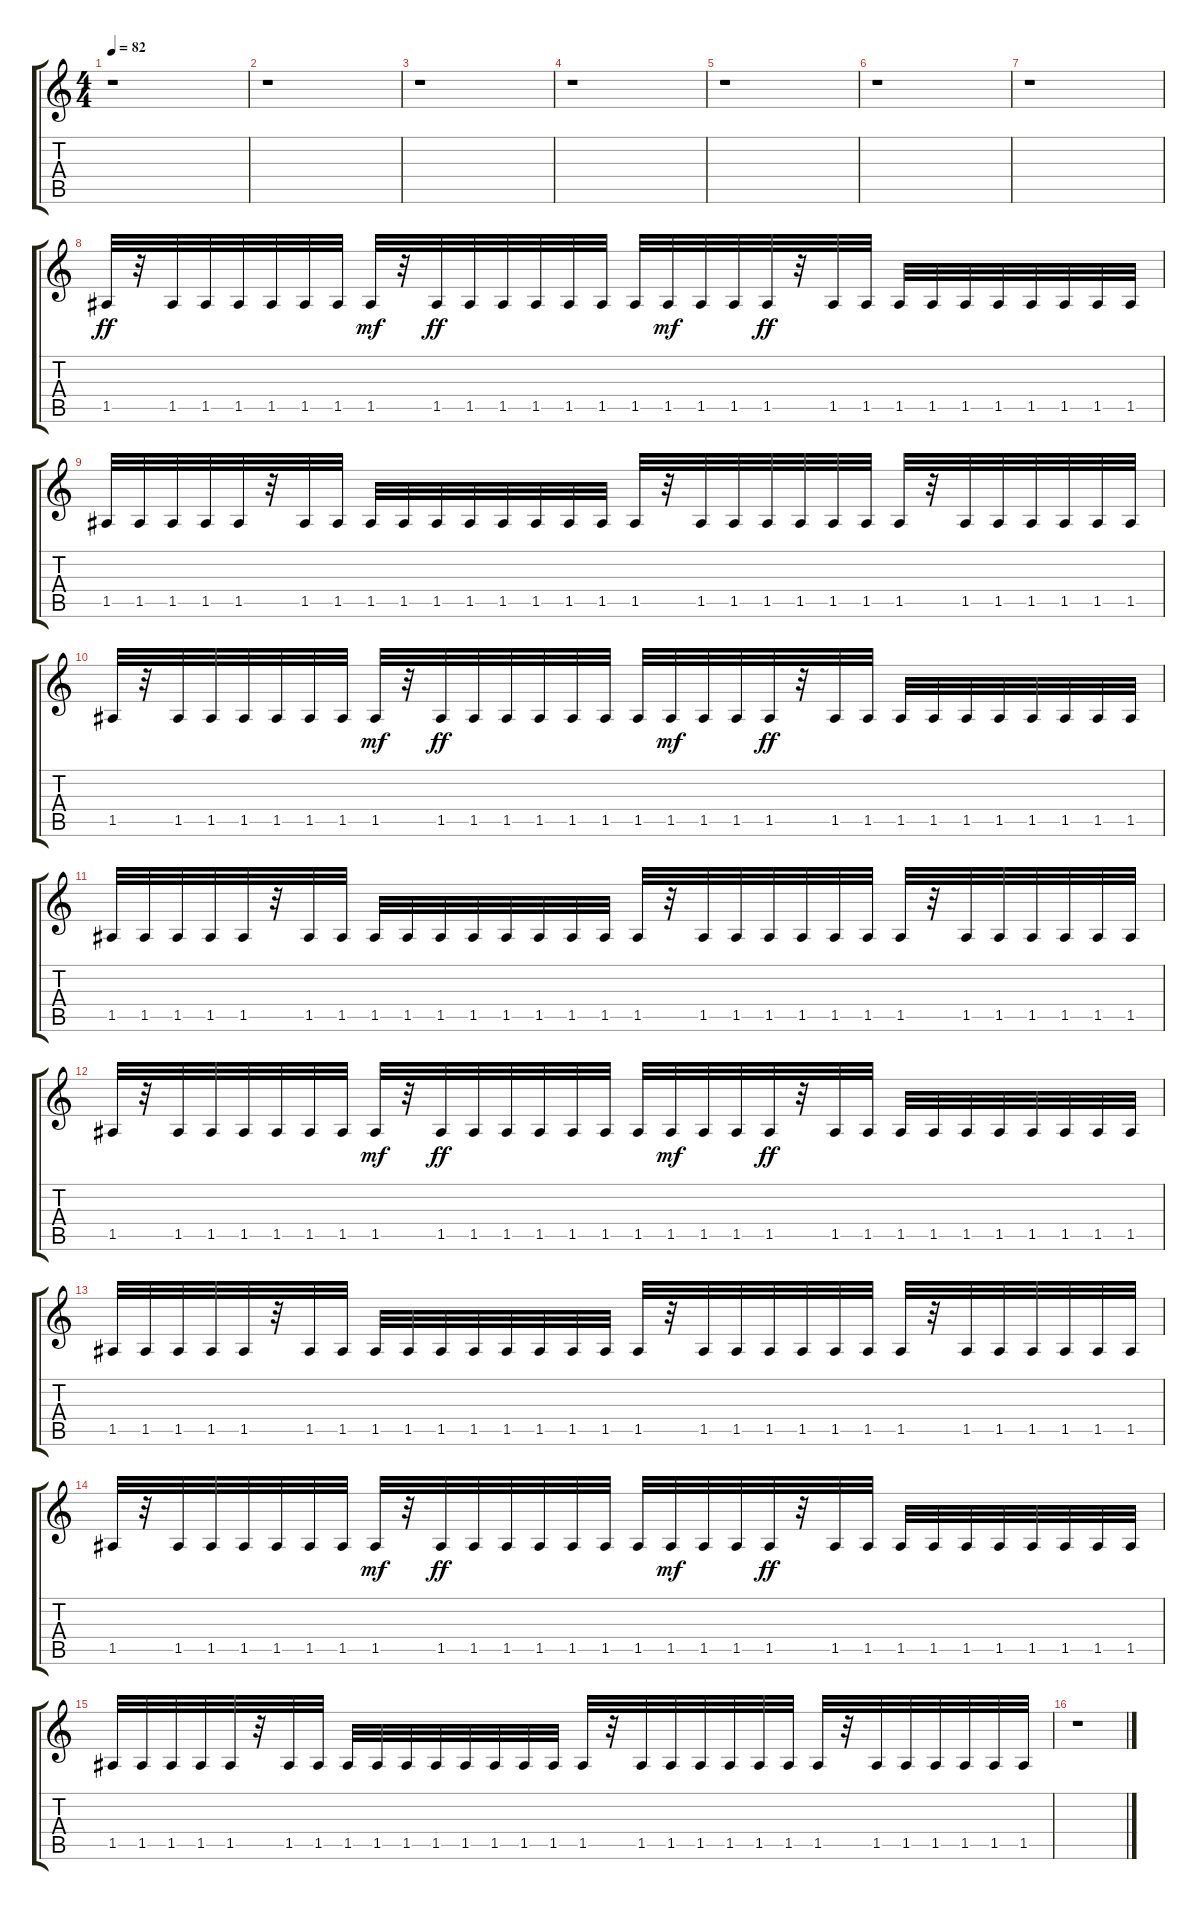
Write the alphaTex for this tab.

\track "" {instrument acousticguitarnylon}
\staff {score tabs}
\tuning (E4 B3 G3 D3 A2 E2) {hide}
\ts (4 4)
\tempo 82
\clef g2
\ks c
r.1{dy ff instrument acousticguitarnylon} |
r.1 |
r.1 |
r.1 |
r.1 |
r.1 |
r.1 |
1.5.32 r.32 1.5.32 1.5.32 1.5.32 1.5.32 1.5.32 1.5.32 1.5.32{dy mf} r.32 1.5.32{dy ff} 1.5.32 1.5.32 1.5.32 1.5.32 1.5.32 1.5.32 1.5.32{dy mf} 1.5.32 1.5.32 1.5.32{dy ff} r.32 1.5.32 1.5.32 1.5.32 1.5.32 1.5.32 1.5.32 1.5.32 1.5.32 1.5.32 1.5.32 |
1.5.32 1.5.32 1.5.32 1.5.32 1.5.32 r.32 1.5.32 1.5.32 1.5.32 1.5.32 1.5.32 1.5.32 1.5.32 1.5.32 1.5.32 1.5.32 1.5.32 r.32 1.5.32 1.5.32 1.5.32 1.5.32 1.5.32 1.5.32 1.5.32 r.32 1.5.32 1.5.32 1.5.32 1.5.32 1.5.32 1.5.32 |
1.5.32 r.32 1.5.32 1.5.32 1.5.32 1.5.32 1.5.32 1.5.32 1.5.32{dy mf} r.32 1.5.32{dy ff} 1.5.32 1.5.32 1.5.32 1.5.32 1.5.32 1.5.32 1.5.32{dy mf} 1.5.32 1.5.32 1.5.32{dy ff} r.32 1.5.32 1.5.32 1.5.32 1.5.32 1.5.32 1.5.32 1.5.32 1.5.32 1.5.32 1.5.32 |
1.5.32 1.5.32 1.5.32 1.5.32 1.5.32 r.32 1.5.32 1.5.32 1.5.32 1.5.32 1.5.32 1.5.32 1.5.32 1.5.32 1.5.32 1.5.32 1.5.32 r.32 1.5.32 1.5.32 1.5.32 1.5.32 1.5.32 1.5.32 1.5.32 r.32 1.5.32 1.5.32 1.5.32 1.5.32 1.5.32 1.5.32 |
1.5.32 r.32 1.5.32 1.5.32 1.5.32 1.5.32 1.5.32 1.5.32 1.5.32{dy mf} r.32 1.5.32{dy ff} 1.5.32 1.5.32 1.5.32 1.5.32 1.5.32 1.5.32 1.5.32{dy mf} 1.5.32 1.5.32 1.5.32{dy ff} r.32 1.5.32 1.5.32 1.5.32 1.5.32 1.5.32 1.5.32 1.5.32 1.5.32 1.5.32 1.5.32 |
1.5.32 1.5.32 1.5.32 1.5.32 1.5.32 r.32 1.5.32 1.5.32 1.5.32 1.5.32 1.5.32 1.5.32 1.5.32 1.5.32 1.5.32 1.5.32 1.5.32 r.32 1.5.32 1.5.32 1.5.32 1.5.32 1.5.32 1.5.32 1.5.32 r.32 1.5.32 1.5.32 1.5.32 1.5.32 1.5.32 1.5.32 |
1.5.32 r.32 1.5.32 1.5.32 1.5.32 1.5.32 1.5.32 1.5.32 1.5.32{dy mf} r.32 1.5.32{dy ff} 1.5.32 1.5.32 1.5.32 1.5.32 1.5.32 1.5.32 1.5.32{dy mf} 1.5.32 1.5.32 1.5.32{dy ff} r.32 1.5.32 1.5.32 1.5.32 1.5.32 1.5.32 1.5.32 1.5.32 1.5.32 1.5.32 1.5.32 |
1.5.32 1.5.32 1.5.32 1.5.32 1.5.32 r.32 1.5.32 1.5.32 1.5.32 1.5.32 1.5.32 1.5.32 1.5.32 1.5.32 1.5.32 1.5.32 1.5.32 r.32 1.5.32 1.5.32 1.5.32 1.5.32 1.5.32 1.5.32 1.5.32 r.32 1.5.32 1.5.32 1.5.32 1.5.32 1.5.32 1.5.32 |
r.1
